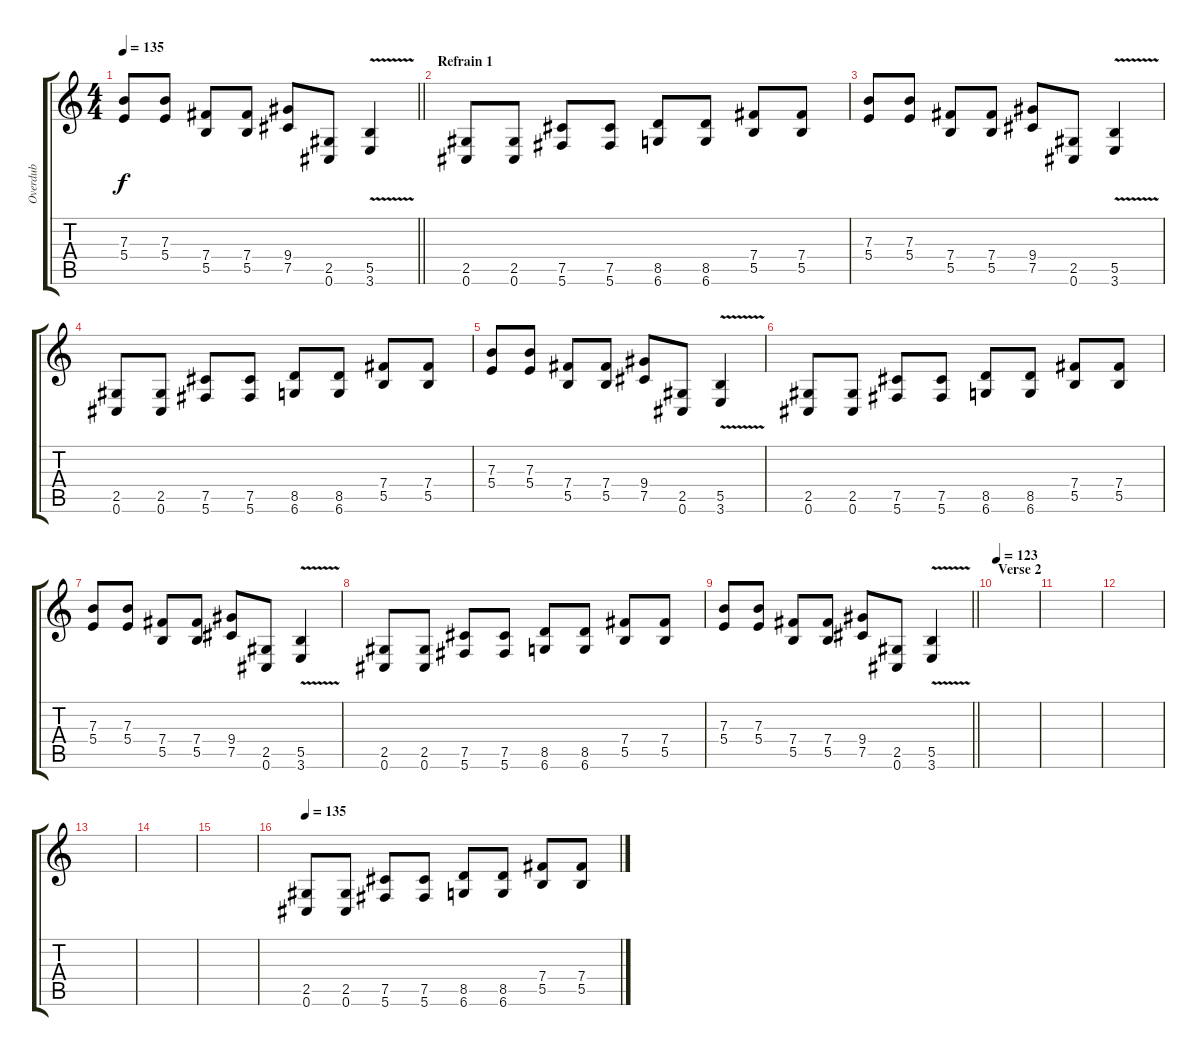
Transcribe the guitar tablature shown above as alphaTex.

\track ("Overdub" "Overdub") {instrument distortionguitar}
\staff {score tabs}
\tuning (Db4 Ab3 E3 B2 Gb2 Db2) {hide}
\ts (4 4)
\tempo 135
\clef g2
\barLineRight lightlight
\ks c
(7.3 5.4).8{dy f} (7.3 5.4).8 (7.4 5.5).8 (7.4 5.5).8 (9.4 7.5).8 (2.5 0.6).8 (5.5{v} 3.6).4 |
\section ("" "Refrain 1")
(2.5 0.6).8 (2.5 0.6).8 (7.5 5.6).8 (7.5 5.6).8 (8.5 6.6).8 (8.5 6.6).8 (7.4 5.5).8 (7.4 5.5).8 |
(7.3 5.4).8 (7.3 5.4).8 (7.4 5.5).8 (7.4 5.5).8 (9.4 7.5).8 (2.5 0.6).8 (5.5{v} 3.6).4 |
(2.5 0.6).8 (2.5 0.6).8 (7.5 5.6).8 (7.5 5.6).8 (8.5 6.6).8 (8.5 6.6).8 (7.4 5.5).8 (7.4 5.5).8 |
(7.3 5.4).8 (7.3 5.4).8 (7.4 5.5).8 (7.4 5.5).8 (9.4 7.5).8 (2.5 0.6).8 (5.5{v} 3.6).4 |
(2.5 0.6).8 (2.5 0.6).8 (7.5 5.6).8 (7.5 5.6).8 (8.5 6.6).8 (8.5 6.6).8 (7.4 5.5).8 (7.4 5.5).8 |
(7.3 5.4).8 (7.3 5.4).8 (7.4 5.5).8 (7.4 5.5).8 (9.4 7.5).8 (2.5 0.6).8 (5.5{v} 3.6).4 |
(2.5 0.6).8 (2.5 0.6).8 (7.5 5.6).8 (7.5 5.6).8 (8.5 6.6).8 (8.5 6.6).8 (7.4 5.5).8 (7.4 5.5).8 |
\barLineRight lightlight
(7.3 5.4).8 (7.3 5.4).8 (7.4 5.5).8 (7.4 5.5).8 (9.4 7.5).8 (2.5 0.6).8 (5.5{v} 3.6).4 |
\section ("" "Verse 2")
\tempo 123
|
|
|
|
|
|
\tempo 135
(2.5 0.6).8 (2.5 0.6).8 (7.5 5.6).8 (7.5 5.6).8 (8.5 6.6).8 (8.5 6.6).8 (7.4 5.5).8 (7.4 5.5).8
